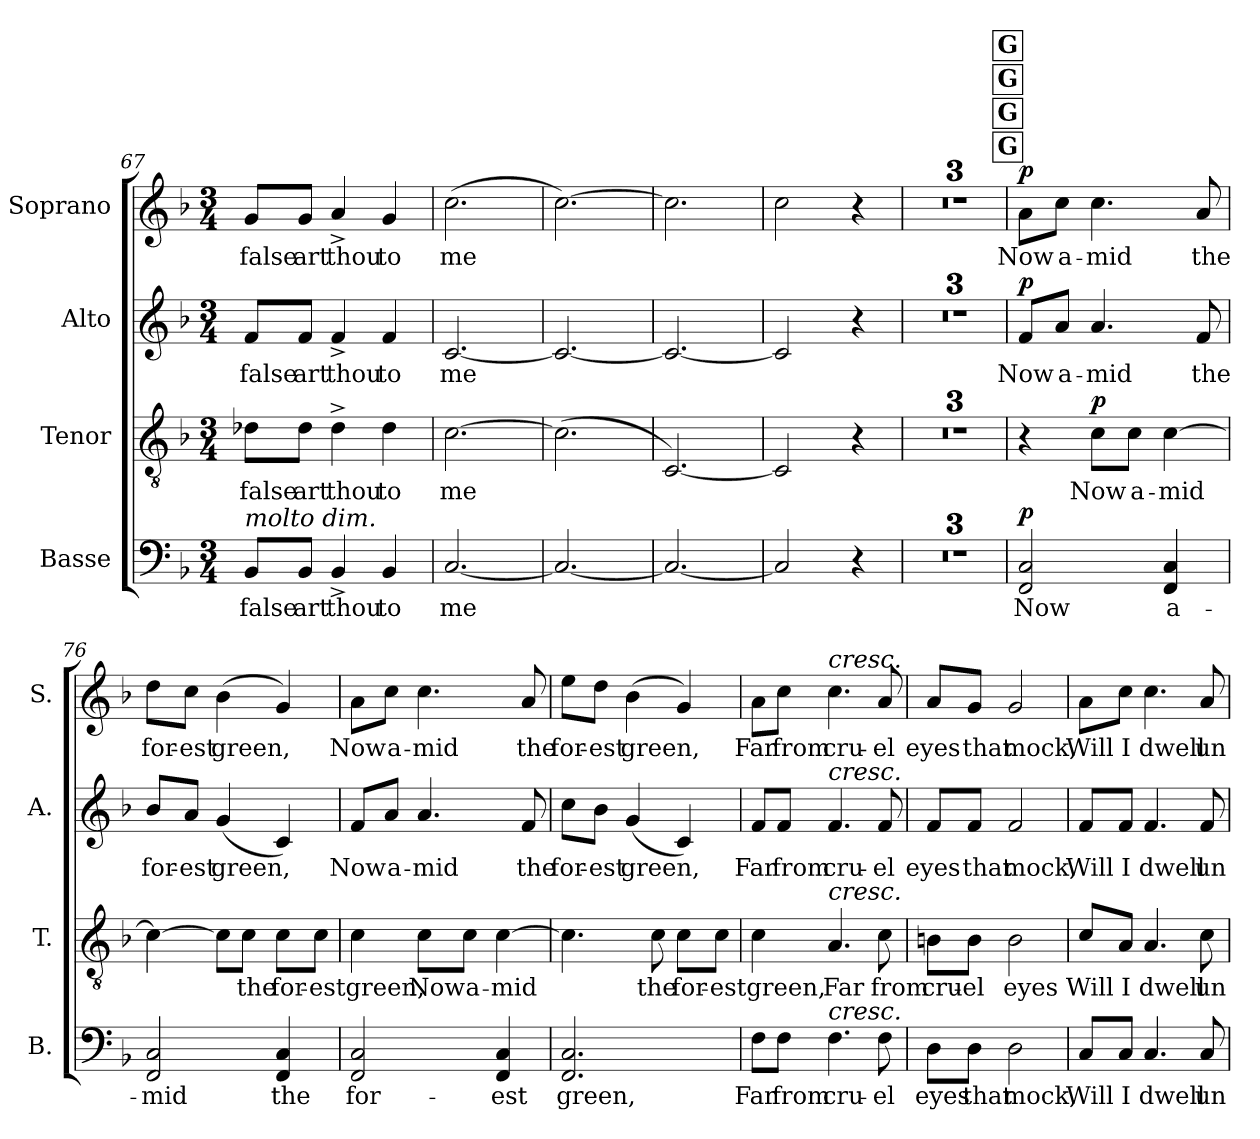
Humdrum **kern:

**kern	**text	**dynam	**kern	**text	**dynam	**kern	**text	**dynam	**kern	**text	**dynam
*part4	*part4	*part4	*part3	*part3	*part3	*part2	*part2	*part2	*part1	*part1	*part1
*staff4	*staff4	*staff4	*staff3	*staff3	*staff3	*staff2	*staff2	*staff2	*staff1	*staff1	*staff1
*I"Basse	*	*	*I"Tenor	*	*	*I"Alto	*	*	*I"Soprano	*	*
*I'B.	*	*	*I'T.	*	*	*I'A.	*	*	*I'S.	*	*
*clefF4	*	*	*clefGv2	*	*	*clefG2	*	*	*clefG2	*	*
*k[b-]	*	*	*k[b-]	*	*	*k[b-]	*	*	*k[b-]	*	*
*F:	*	*	*F:	*	*	*F:	*	*	*F:	*	*
*M3/4	*	*	*M3/4	*	*	*M3/4	*	*	*M3/4	*	*
=67	=67	=67	=67	=67	=67	=67	=67	=67	=67	=67	=67
!LO:TX:a:i:t=molto dim.	!	!	!	!	!	!	!	!	!	!	!
!	!LO:LY:b	!	!	!LO:LY:b	!	!	!LO:LY:b	!	!	!LO:LY:b	!
8BB-/L	false	.	8d-X\L	false	.	8f/L	false	.	8g/L	false	.
!	!LO:LY:b	!	!	!LO:LY:b	!	!	!LO:LY:b	!	!	!LO:LY:b	!
8BB-/J	art	.	8d-\J	art	.	8f/J	art	.	8g/J	art	.
!	!LO:LY:b	!	!	!LO:LY:b	!	!	!LO:LY:b	!	!	!LO:LY:b	!
4BB-^</	thou	.	4d-^>\	thou	.	4f^</	thou	.	4a^</	thou	.
!	!LO:LY:b	!	!	!LO:LY:b	!	!	!LO:LY:b	!	!	!LO:LY:b	!
4BB-/	to	.	4d-\	to	.	4f/	to	.	4g/	to	.
=68	=68	=68	=68	=68	=68	=68	=68	=68	=68	=68	=68
!	!LO:LY:b	!	!	!LO:LY:b	!	!	!LO:LY:b	!	!	!LO:LY:b	!
[<2.C/	me	.	[>2.c\	me	.	[<2.c/	me	.	(>2.cc\	me	.
=69	=69	=69	=69	=69	=69	=69	=69	=69	=69	=69	=69
2.C/_	.	.	(2.c\]	.	.	2.c/_	.	.	[>2.cc\)	.	.
=70	=70	=70	=70	=70	=70	=70	=70	=70	=70	=70	=70
2.C/_	.	.	[<2.C/)	.	.	2.c/_	.	.	2.cc\]	.	.
=71	=71	=71	=71	=71	=71	=71	=71	=71	=71	=71	=71
2C/]	.	.	2C/]	.	.	2c/]	.	.	2cc\	.	.
4r	.	.	4r	.	.	4r	.	.	4r	.	.
=72	=72	=72	=72	=72	=72	=72	=72	=72	=72	=72	=72
2.r	.	.	2.r	.	.	2.r	.	.	2.r	.	.
=73	=73	=73	=73	=73	=73	=73	=73	=73	=73	=73	=73
2.r	.	.	2.r	.	.	2.r	.	.	2.r	.	.
=74	=74	=74	=74	=74	=74	=74	=74	=74	=74	=74	=74
2.r	.	.	2.r	.	.	2.r	.	.	2.r	.	.
!!LO:REH:place=s1:a:B:fs=17:t=G
!!LO:REH:place=s2:a:B:fs=17:t=G
!!LO:REH:place=s3:a:B:fs=17:t=G
!!LO:REH:place=s4:a:B:fs=17:t=G
=75	=75	=75	=75	=75	=75	=75	=75	=75	=75	=75	=75
!	!LO:LY:b	!LO:DY:a	!	!	!	!	!LO:LY:b	!LO:DY:a	!	!LO:LY:b	!LO:DY:a
2FF/ 2C/	Now	p	4r	.	.	8f/L	Now	p	8a\L	Now	p
!	!	!	!	!	!	!	!LO:LY:b	!	!	!LO:LY:b	!
.	.	.	.	.	.	8a/J	a-	.	8cc\J	a-	.
!	!	!	!	!LO:LY:b	!LO:DY:a	!	!LO:LY:b	!	!	!LO:LY:b	!
.	.	.	8c\L	Now	p	4.a/	-mid	.	4.cc\	-mid	.
!	!	!	!	!LO:LY:b	!	!	!	!	!	!	!
.	.	.	8c\J	a-	.	.	.	.	.	.	.
!	!LO:LY:b	!	!	!LO:LY:b	!	!	!	!	!	!	!
4FF/ 4C/	a-	.	[>4c\	-mid	.	.	.	.	.	.	.
!	!	!	!	!	!	!	!LO:LY:b	!	!	!LO:LY:b	!
.	.	.	.	.	.	8f/	the	.	8a/	the	.
=76	=76	=76	=76	=76	=76	=76	=76	=76	=76	=76	=76
!	!LO:LY:b	!	!	!	!	!	!LO:LY:b	!	!	!LO:LY:b	!
2FF/ 2C/	-mid	.	4c\_	.	.	8b-/L	for-	.	8dd\L	for-	.
!	!	!	!	!	!	!	!LO:LY:b	!	!	!LO:LY:b	!
.	.	.	.	.	.	8a/J	-est	.	8cc\J	-est	.
!	!	!	!	!	!	!	!LO:LY:b	!	!	!LO:LY:b	!
.	.	.	8c\L]	.	.	(<4g/	green,	.	(>4b-\	green,	.
!	!	!	!	!LO:LY:b	!	!	!	!	!	!	!
.	.	.	8c\J	the	.	.	.	.	.	.	.
!	!LO:LY:b	!	!	!LO:LY:b	!	!	!	!	!	!	!
4FF/ 4C/	the	.	8c\L	for-	.	4c/)	.	.	4g/)	.	.
!	!	!	!	!LO:LY:b	!	!	!	!	!	!	!
.	.	.	8c\J	-est	.	.	.	.	.	.	.
=77	=77	=77	=77	=77	=77	=77	=77	=77	=77	=77	=77
!	!LO:LY:b	!	!	!LO:LY:b	!	!	!LO:LY:b	!	!	!LO:LY:b	!
2FF/ 2C/	for-	.	4c\	green,	.	8f/L	Now	.	8a\L	Now	.
!	!	!	!	!	!	!	!LO:LY:b	!	!	!LO:LY:b	!
.	.	.	.	.	.	8a/J	a-	.	8cc\J	a-	.
!	!	!	!	!LO:LY:b	!	!	!LO:LY:b	!	!	!LO:LY:b	!
.	.	.	8c\L	Now	.	4.a/	-mid	.	4.cc\	-mid	.
!	!	!	!	!LO:LY:b	!	!	!	!	!	!	!
.	.	.	8c\J	a-	.	.	.	.	.	.	.
!	!LO:LY:b	!	!	!LO:LY:b	!	!	!	!	!	!	!
4FF/ 4C/	-est	.	[>4c\	-mid	.	.	.	.	.	.	.
!	!	!	!	!	!	!	!LO:LY:b	!	!	!LO:LY:b	!
.	.	.	.	.	.	8f/	the	.	8a/	the	.
=78	=78	=78	=78	=78	=78	=78	=78	=78	=78	=78	=78
!	!LO:LY:b	!	!	!	!	!	!LO:LY:b	!	!	!LO:LY:b	!
2.FF/ 2.C/	green,	.	4.c\]	.	.	8cc\L	for-	.	8ee\L	for-	.
!	!	!	!	!	!	!	!LO:LY:b	!	!	!LO:LY:b	!
.	.	.	.	.	.	8b-\J	-est	.	8dd\J	-est	.
!	!	!	!	!	!	!	!LO:LY:b	!	!	!LO:LY:b	!
.	.	.	.	.	.	(<4g/	green,	.	(>4b-\	green,	.
!	!	!	!	!LO:LY:b	!	!	!	!	!	!	!
.	.	.	8c\	the	.	.	.	.	.	.	.
!	!	!	!	!LO:LY:b	!	!	!	!	!	!	!
.	.	.	8c\L	for-	.	4c/)	.	.	4g/)	.	.
!	!	!	!	!LO:LY:b	!	!	!	!	!	!	!
.	.	.	8c\J	-est	.	.	.	.	.	.	.
=79	=79	=79	=79	=79	=79	=79	=79	=79	=79	=79	=79
!	!LO:LY:b	!	!	!LO:LY:b	!	!	!LO:LY:b	!	!	!LO:LY:b	!
8F\L	Far	.	4c\	green,	.	8f/L	Far	.	8a\L	Far	.
!	!LO:LY:b	!	!	!	!	!	!LO:LY:b	!	!	!LO:LY:b	!
8F\J	from	.	.	.	.	8f/J	from	.	8cc\J	from	.
!	!	!	!	!	!	!	!	!	!LO:TX:a:i:t=cresc.	!	!
!	!	!	!	!	!	!LO:TX:a:i:t=cresc.	!	!	!	!	!
!	!	!	!LO:TX:a:i:t=cresc.	!	!	!	!	!	!	!	!
!LO:TX:a:i:t=cresc.	!	!	!	!	!	!	!	!	!	!	!
!	!LO:LY:b	!	!	!LO:LY:b	!	!	!LO:LY:b	!	!	!LO:LY:b	!
4.F\	cru-	.	4.A/	Far	.	4.f/	cru-	.	4.cc\	cru-	.
!	!LO:LY:b	!	!	!LO:LY:b	!	!	!LO:LY:b	!	!	!LO:LY:b	!
8F\	-el	.	8c\	from	.	8f/	-el	.	8a/	-el	.
=80	=80	=80	=80	=80	=80	=80	=80	=80	=80	=80	=80
!	!LO:LY:b	!	!	!LO:LY:b	!	!	!LO:LY:b	!	!	!LO:LY:b	!
8D\L	eyes	.	8Bn\L	cru-	.	8f/L	eyes	.	8a/L	eyes	.
!	!LO:LY:b	!	!	!LO:LY:b	!	!	!LO:LY:b	!	!	!LO:LY:b	!
8D\J	that	.	8B\J	-el	.	8f/J	that	.	8g/J	that	.
!	!LO:LY:b	!	!	!LO:LY:b	!	!	!LO:LY:b	!	!	!LO:LY:b	!
2D\	mock,	.	2B\	eyes	.	2f/	mock,	.	2g/	mock,	.
=81	=81	=81	=81	=81	=81	=81	=81	=81	=81	=81	=81
!	!LO:LY:b	!	!	!LO:LY:b	!	!	!LO:LY:b	!	!	!LO:LY:b	!
8C/L	Will	.	8c/L	Will	.	8f/L	Will	.	8a\L	Will	.
!	!LO:LY:b	!	!	!LO:LY:b	!	!	!LO:LY:b	!	!	!LO:LY:b	!
8C/J	I	.	8A/J	I	.	8f/J	I	.	8cc\J	I	.
!	!LO:LY:b	!	!	!LO:LY:b	!	!	!LO:LY:b	!	!	!LO:LY:b	!
4.C/	dwell	.	4.A/	dwell	.	4.f/	dwell	.	4.cc\	dwell	.
!	!LO:LY:b	!	!	!LO:LY:b	!	!	!LO:LY:b	!	!	!LO:LY:b	!
8C/	un-	.	8c\	un-	.	8f/	un-	.	8a/	un-	.
=	=	=	=	=	=	=	=	=	=	=	=
*-	*-	*-	*-	*-	*-	*-	*-	*-	*-	*-	*-
